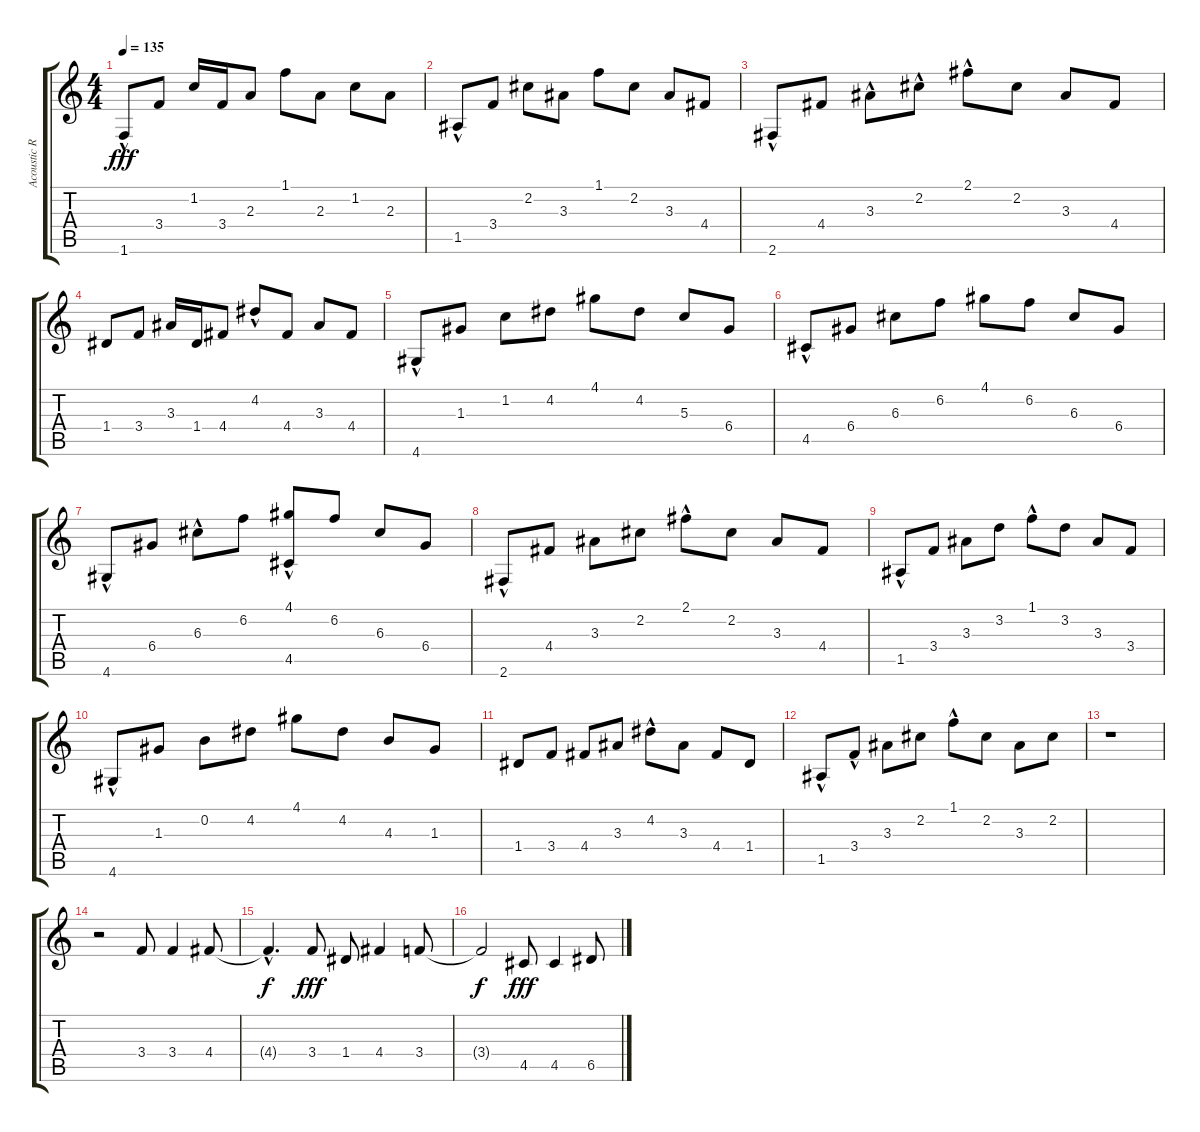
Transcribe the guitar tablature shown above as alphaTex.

\track ("Acoustic Rhythm" "Acoustic R") {instrument acousticguitarsteel}
\staff {score tabs}
\tuning (E4 B3 G3 D3 A2 E2) {hide}
\ts (4 4)
\tempo 135
\clef g2
\ks c
1.6{hac}.8{dy fff} 3.4.8 1.2.16 3.4.16 2.3.8 1.1.8 2.3.8 1.2.8 2.3.8 |
1.5{hac}.8 3.4.8 2.2.8 3.3.8 1.1.8 2.2.8 3.3.8 4.4.8 |
2.6{hac}.8 4.4.8 3.3{hac}.8 2.2{hac}.8 2.1{hac}.8 2.2.8 3.3.8 4.4.8 |
1.4.8 3.4.8 3.3.16 1.4.16 4.4.8 4.2{hac}.8 4.4.8 3.3.8 4.4.8 |
4.6{hac}.8 1.3.8 1.2.8 4.2.8 4.1.8 4.2.8 5.3.8 6.4.8 |
4.5{hac}.8 6.4.8 6.3.8 6.2.8 4.1.8 6.2.8 6.3.8 6.4.8 |
4.6{hac}.8 6.4.8 6.3{hac}.8 6.2.8 (4.1{hac} 4.5).8 6.2.8 6.3.8 6.4.8 |
2.6{hac}.8 4.4.8 3.3.8 2.2.8 2.1{hac}.8 2.2.8 3.3.8 4.4.8 |
1.5{hac}.8 3.4.8 3.3.8 3.2.8 1.1{hac}.8 3.2.8 3.3.8 3.4.8 |
4.6{hac}.8 1.3.8 0.2.8 4.2.8 4.1.8 4.2.8 4.3.8 1.3.8 |
1.4.8 3.4.8 4.4.8 3.3.8 4.2{hac}.8 3.3.8 4.4.8 1.4.8 |
1.5{hac}.8 3.4{hac}.8 3.3.8 2.2.8 1.1{hac}.8 2.2.8 3.3.8 2.2.8 |
r.1 |
r.2 3.4.8 3.4.4 4.4.8 |
4.4{hac t}.4{d dy f} 3.4.8{dy fff} 1.4.8 4.4.4 3.4.8 |
3.4{t}.2{dy f} 4.5.8{dy fff} 4.5.4 6.5.8
